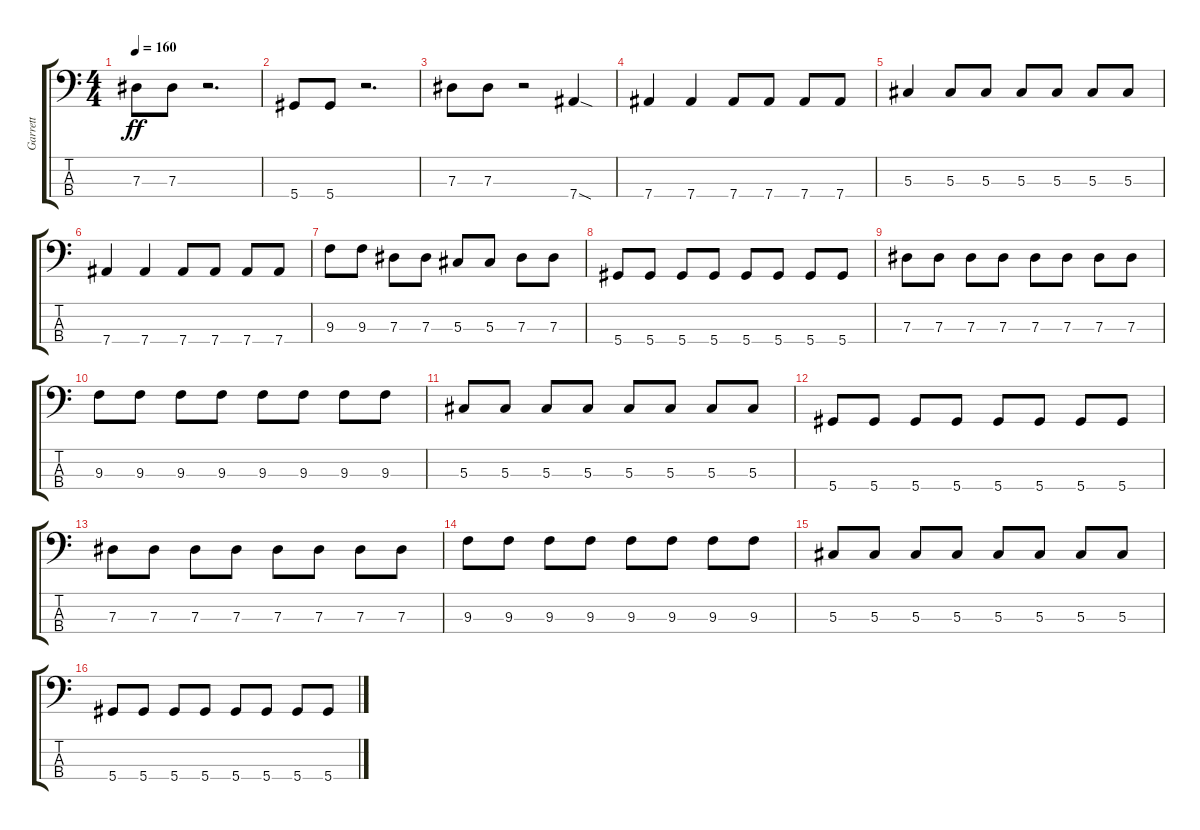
\track ("Garrett" "Garrett") {instrument electricbasspick}
\staff {score tabs}
\tuning (Gb2 Db2 Ab1 Eb1) {hide}
\ts (4 4)
\tempo 160
\clef f4
\ks c
7.3.8{dy ff} 7.3.8 r.2{d} |
5.4.8 5.4.8 r.2{d} |
7.3.8 7.3.8 r.2 7.4{sod}.4 |
7.4.4 7.4.4 7.4.8 7.4.8 7.4.8 7.4.8 |
5.3.4 5.3.8 5.3.8 5.3.8 5.3.8 5.3.8 5.3.8 |
7.4.4 7.4.4 7.4.8 7.4.8 7.4.8 7.4.8 |
9.3.8 9.3.8 7.3.8 7.3.8 5.3.8 5.3.8 7.3.8 7.3.8 |
5.4.8 5.4.8 5.4.8 5.4.8 5.4.8 5.4.8 5.4.8 5.4.8 |
7.3.8 7.3.8 7.3.8 7.3.8 7.3.8 7.3.8 7.3.8 7.3.8 |
9.3.8 9.3.8 9.3.8 9.3.8 9.3.8 9.3.8 9.3.8 9.3.8 |
5.3.8 5.3.8 5.3.8 5.3.8 5.3.8 5.3.8 5.3.8 5.3.8 |
5.4.8 5.4.8 5.4.8 5.4.8 5.4.8 5.4.8 5.4.8 5.4.8 |
7.3.8 7.3.8 7.3.8 7.3.8 7.3.8 7.3.8 7.3.8 7.3.8 |
9.3.8 9.3.8 9.3.8 9.3.8 9.3.8 9.3.8 9.3.8 9.3.8 |
5.3.8 5.3.8 5.3.8 5.3.8 5.3.8 5.3.8 5.3.8 5.3.8 |
5.4.8 5.4.8 5.4.8 5.4.8 5.4.8 5.4.8 5.4.8 5.4.8
